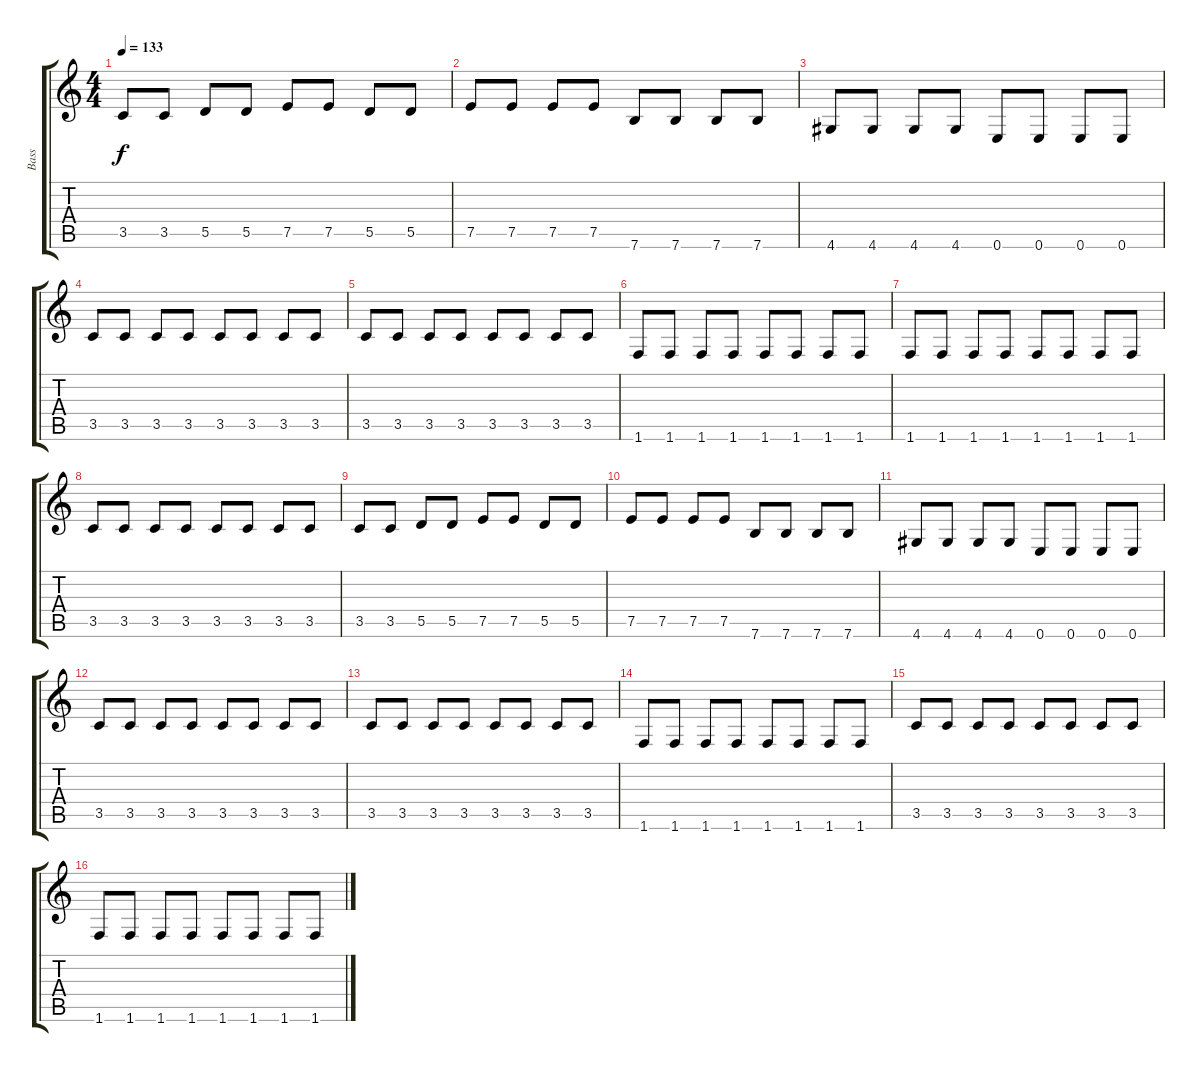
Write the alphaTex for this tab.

\track ("Bass" "Bass") {instrument electricbasspick}
\staff {score tabs}
\tuning (E4 B3 G3 D3 A2 E2) {hide}
\ts (4 4)
\tempo 133
\clef g2
\ks c
3.5.8{dy f} 3.5.8 5.5.8 5.5.8 7.5.8 7.5.8 5.5.8 5.5.8 |
7.5.8 7.5.8 7.5.8 7.5.8 7.6.8 7.6.8 7.6.8 7.6.8 |
4.6.8 4.6.8 4.6.8 4.6.8 0.6.8 0.6.8 0.6.8 0.6.8 |
3.5.8 3.5.8 3.5.8 3.5.8 3.5.8 3.5.8 3.5.8 3.5.8 |
3.5.8 3.5.8 3.5.8 3.5.8 3.5.8 3.5.8 3.5.8 3.5.8 |
1.6.8 1.6.8 1.6.8 1.6.8 1.6.8 1.6.8 1.6.8 1.6.8 |
1.6.8 1.6.8 1.6.8 1.6.8 1.6.8 1.6.8 1.6.8 1.6.8 |
3.5.8 3.5.8 3.5.8 3.5.8 3.5.8 3.5.8 3.5.8 3.5.8 |
3.5.8 3.5.8 5.5.8 5.5.8 7.5.8 7.5.8 5.5.8 5.5.8 |
7.5.8 7.5.8 7.5.8 7.5.8 7.6.8 7.6.8 7.6.8 7.6.8 |
4.6.8 4.6.8 4.6.8 4.6.8 0.6.8 0.6.8 0.6.8 0.6.8 |
3.5.8 3.5.8 3.5.8 3.5.8 3.5.8 3.5.8 3.5.8 3.5.8 |
3.5.8 3.5.8 3.5.8 3.5.8 3.5.8 3.5.8 3.5.8 3.5.8 |
1.6.8 1.6.8 1.6.8 1.6.8 1.6.8 1.6.8 1.6.8 1.6.8 |
3.5.8 3.5.8 3.5.8 3.5.8 3.5.8 3.5.8 3.5.8 3.5.8 |
1.6.8 1.6.8 1.6.8 1.6.8 1.6.8 1.6.8 1.6.8 1.6.8
